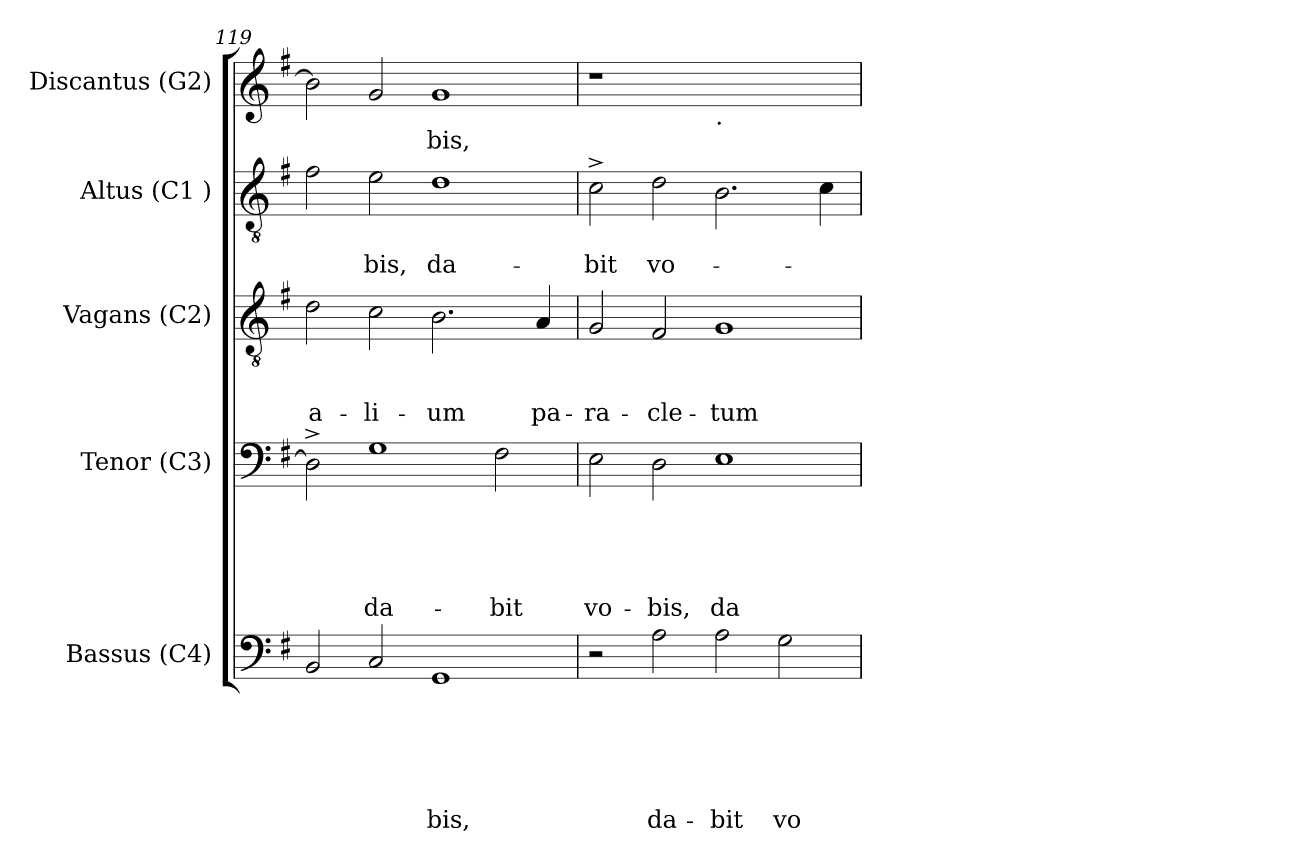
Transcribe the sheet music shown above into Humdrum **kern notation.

**kern	**text	**text	**text	**text	**text	**text	**kern	**text	**text	**text	**text	**text	**kern	**text	**text	**text	**kern	**text	**text	**kern	**text
*part5	*part5	*part5	*part5	*part5	*part5	*part5	*part4	*part4	*part4	*part4	*part4	*part4	*part3	*part3	*part3	*part3	*part2	*part2	*part2	*part1	*part1
*staff5	*staff5	*staff5	*staff5	*staff5	*staff5	*staff5	*staff4	*staff4	*staff4	*staff4	*staff4	*staff4	*staff3	*staff3	*staff3	*staff3	*staff2	*staff2	*staff2	*staff1	*staff1
*I"Bassus (C4)	*	*	*	*	*	*	*I"Tenor (C3)	*	*	*	*	*	*I"Vagans (C2)	*	*	*	*I"Altus (C1 )	*	*	*I"Discantus (G2)	*
*I'B.	*	*	*	*	*	*	*I'T.	*	*	*	*	*	*I'V.	*	*	*	*I'A.	*	*	*I'D.	*
*clefF4	*	*	*	*	*	*	*clefF4	*	*	*	*	*	*clefGv2	*	*	*	*clefGv2	*	*	*clefG2	*
*k[f#]	*	*	*	*	*	*	*k[f#]	*	*	*	*	*	*k[f#]	*	*	*	*k[f#]	*	*	*k[f#]	*
*G:	*	*	*	*	*	*	*G:	*	*	*	*	*	*G:	*	*	*	*G:	*	*	*G:	*
=119	=119	=119	=119	=119	=119	=119	=119	=119	=119	=119	=119	=119	=119	=119	=119	=119	=119	=119	=119	=119	=119
!	!	!	!	!	!	!	!	!	!	!	!	!	!	!	!	!LO:LY:b	!	!	!	!	!
2BB/	.	.	.	.	.	.	2D^>\]	.	.	.	.	.	2d\	.	.	a-	2f#\	.	.	2b\]	.
!	!	!	!	!	!	!	!	!	!	!	!	!LO:LY:b	!	!	!	!LO:LY:b	!	!	!LO:LY:b	!	!
2C/	.	.	.	.	.	.	1G	.	.	.	.	da-	2c\	.	.	-li-	2e\	.	-bis,	2g/	.
!	!	!	!	!	!	!LO:LY:b	!	!	!	!	!	!	!	!	!	!LO:LY:b	!	!	!LO:LY:b	!	!LO:LY:b
1GG	.	.	.	.	.	-bis,	.	.	.	.	.	.	2.B\	.	.	-um	1d	.	da-	1g	-bis,
!	!	!	!	!	!	!	!	!	!	!	!	!LO:LY:b	!	!	!	!	!	!	!	!	!
.	.	.	.	.	.	.	2F#\	.	.	.	.	-bit	.	.	.	.	.	.	.	.	.
!	!	!	!	!	!	!	!	!	!	!	!	!	!	!	!	!LO:LY:b	!	!	!	!	!
.	.	.	.	.	.	.	.	.	.	.	.	.	4A/	.	.	pa-	.	.	.	.	.
!!LO:LB:g=z
=120	=120	=120	=120	=120	=120	=120	=120	=120	=120	=120	=120	=120	=120	=120	=120	=120	=120	=120	=120	=120	=120
!	!	!	!	!	!	!	!	!	!	!	!	!LO:LY:b	!	!	!	!LO:LY:b	!	!	!LO:LY:b	!	!
2r	.	.	.	.	.	.	2E\	.	.	.	.	vo-	2G/	.	.	-ra-	2c^>\	.	-bit	1r	.
!	!	!	!	!	!	!LO:LY:b	!	!	!	!	!	!LO:LY:b	!	!	!	!LO:LY:b	!	!	!LO:LY:b	!	!
2A\	.	.	.	.	.	da-	2D\	.	.	.	.	-bis,	2F#/	.	.	-cle-	2d\	.	vo-	.	.
!	!	!	!	!	!	!	!	!	!	!	!	!	!	!	!	!	!	!	!	!LO:TX:b:t=.	!
!	!	!	!	!	!	!LO:LY:b	!	!	!	!	!	!LO:LY:b	!	!	!	!LO:LY:b	!	!	!	!	!
2A\	.	.	.	.	.	-bit	1E	.	.	.	.	da-	1G	.	.	-tum	2.B\	.	.	1ryy	.
!	!	!	!	!	!	!LO:LY:b	!	!	!	!	!	!	!	!	!	!	!	!	!	!	!
2G\	.	.	.	.	.	vo-	.	.	.	.	.	.	.	.	.	.	.	.	.	.	.
.	.	.	.	.	.	.	.	.	.	.	.	.	.	.	.	.	4c\	.	.	.	.
=	=	=	=	=	=	=	=	=	=	=	=	=	=	=	=	=	=	=	=	=	=
*-	*-	*-	*-	*-	*-	*-	*-	*-	*-	*-	*-	*-	*-	*-	*-	*-	*-	*-	*-	*-	*-
